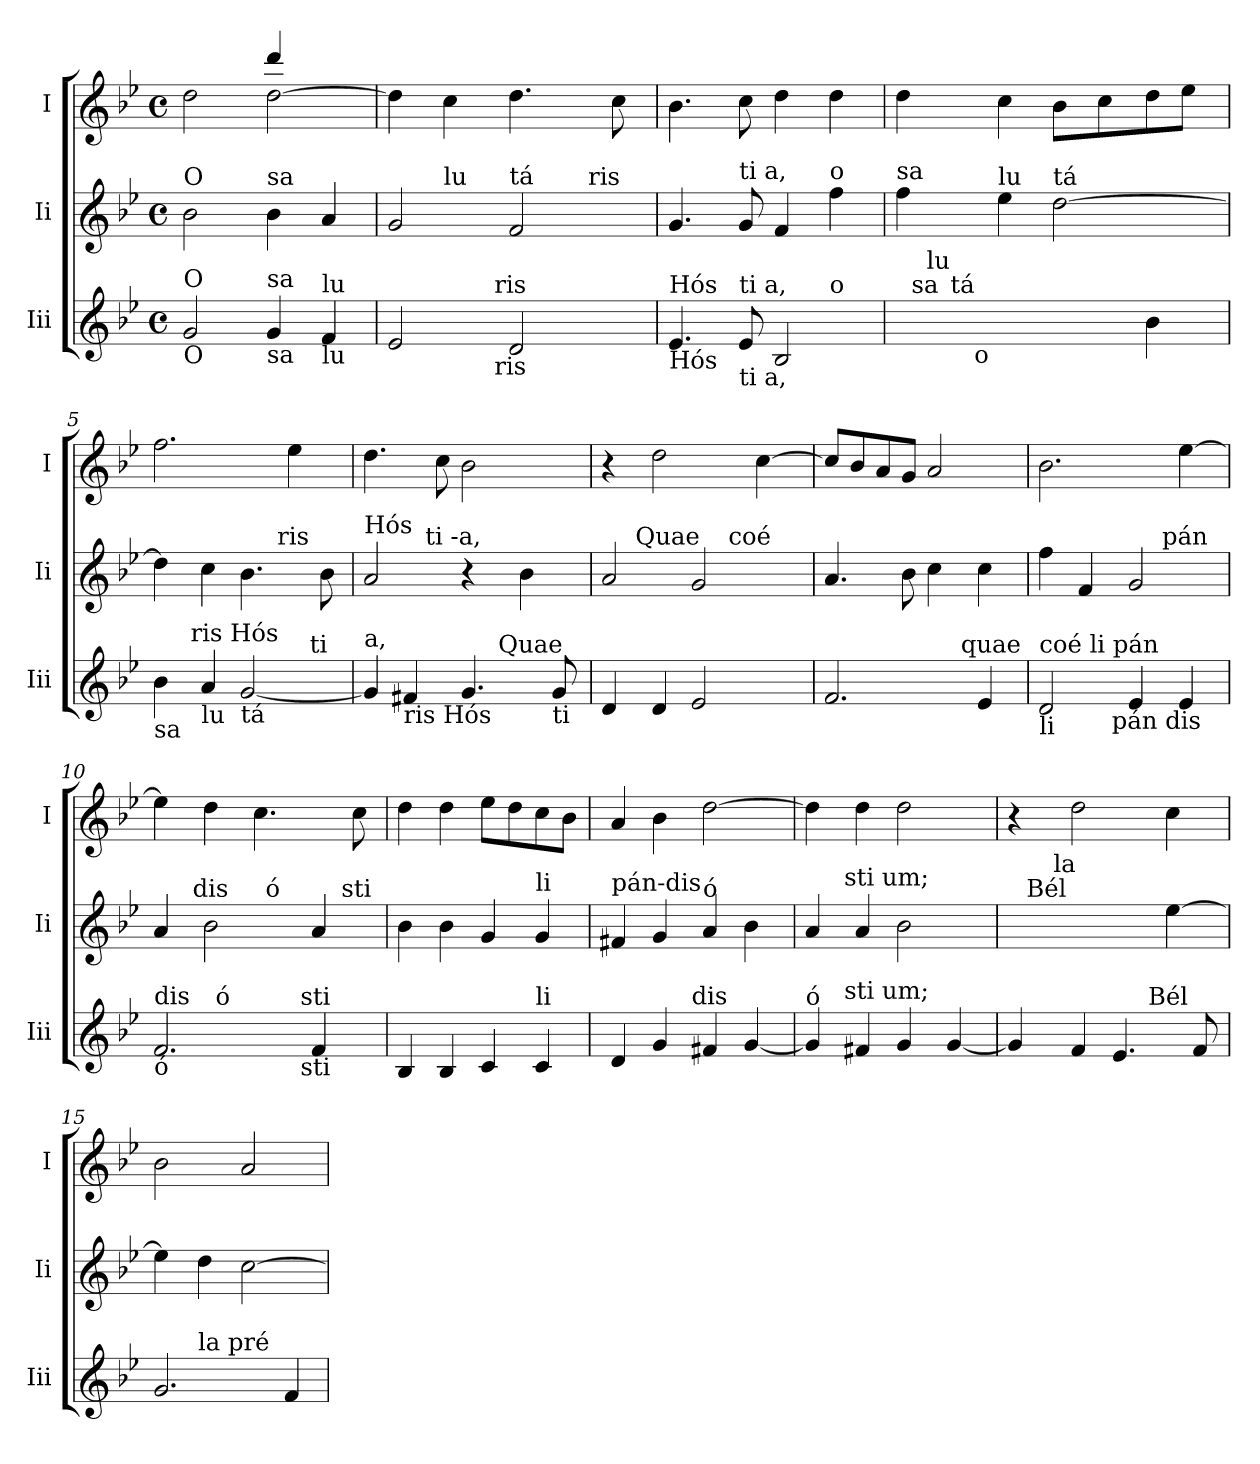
**kern	**kern	**kern
*part3	*part2	*part1
*staff3	*staff2	*staff1
*I"Iii	*I"Ii	*I"I
*I'Iii	*I'Ii	*I'I
*clefG2	*clefG2	*clefG2
*k[b-e-]	*k[b-e-]	*k[b-e-]
*B-:	*B-:	*B-:
*M4/4	*M4/4	*M4/4
*met(c)	*met(c)	*met(c)
=1	=1	=1
*	*	*^
!	!LO:TX:a:t=O	!	!
!LO:TX:b:t=O	!	!	!
!LO:TX:a:t=O	!	!	!
2g/	2b-\	2dd\	2ryy
!	!LO:TX:a:t=sa	!	!
!LO:TX:b:t=sa	!	!	!
!LO:TX:a:t=sa	!	!	!
4g/	4b-\	[>2dd\	4ddd/
!LO:TX:b:t=lu	!	!	!
!LO:TX:a:t=lu	!	!	!
4f/	4a/	.	4ryy
=2	=2	=2	=2
!LO:TX:b:t=tá	!	!	!
!LO:TX:a:t=tá	!	!	!
*^	*^	*	*
*	*	*	*^	*v	*v
2e-/	4...ryy	2g/	4ryy	2ryy	4dd\]
!	!	!	!LO:TX:a:t=lu	!	!
.	.	.	2.ryy	.	4cc\
!	!LO:TX:b:t=ris	!	!	!	!
!	!LO:TX:a:t=ris	!	!	!	!
.	2ryy	.	.	.	.
!	!	!LO:TX:a:t=tá	!	!	!
2d/	.	2f/	.	4ryy	4.dd\
.	.	.	.	16ryy	.
!	!	!	!	!LO:TX:a:t=ris	!
.	.	.	.	8.ryy	.
.	.	.	.	.	8cc\
.	32ryy	.	.	.	.
=3	=3	=3	=3	=3	=3
!	!	!LO:TX:a:t=Hós	!	!	!
!LO:TX:b:t=Hós	!	!	!	!	!
!LO:TX:a:t=Hós	!	!	!	!	!
*	*	*v	*v	*v	*
4.e-/	2.ryy	4.g/	4.b-\
!	!	!LO:TX:a:t=ti a,	!
!LO:TX:b:t=ti a,	!	!	!
!LO:TX:a:t=ti a,	!	!	!
8e-/	.	8g/	8cc\
2B-/	.	4f/	4dd\
!	!	!LO:TX:a:t=o	!
!	!LO:TX:a:t=o	!	!
.	4ryy	4ff\	4dd\
=4	=4	=4	=4
!	!	!LO:TX:a:t=sa	!
*^	*^	*	*
*	*	*^	*	*	*
2.ryy	32ryy	16ryy	8ryy	8.ryy	4ff\	4dd\
!	!LO:TX:a:t=sa	!	!	!	!	!
.	2ryy	.	.	.	.	.
!	!	!LO:TX:a:t=lu	!	!	!	!
.	.	2...ryy	.	.	.	.
!	!	!	!LO:TX:a:t=tá	!	!	!
.	.	.	2..ryy	.	.	.
!	!	!	!	!LO:TX:b:t=o	!	!
.	.	.	.	2ryy	.	.
!	!	!	!	!	!LO:TX:a:t=lu	!
.	.	.	.	.	4ee-\	4cc\
!	!	!	!	!	!LO:TX:a:t=tá	!
.	.	.	.	.	[>2dd\	8b-\L
.	4...ryy	.	.	.	.	.
.	.	.	.	.	.	8cc\
.	.	.	.	4ryy	.	.
4b-\	.	.	.	.	.	8dd\
.	.	.	.	.	.	8ee-\J
.	.	.	.	16ryy	.	.
=5	=5	=5	=5	=5	=5	=5
!LO:TX:b:t=sa	!	!	!	!	!	!
*	*	*v	*v	*v	*^	*
4b-\	8..ryy	2ryy	4dd\]	2ryy	2.ff\
!	!LO:TX:a:t=ris Hós	!	!	!	!
.	2ryy	.	.	.	.
!LO:TX:b:t=lu	!	!	!	!	!
4a/	.	.	4cc\	.	.
!LO:TX:b:t=tá	!	!	!	!	!
[<2g/	.	4ryy	4.b-\	8..ryy	.
!	!	!	!	!LO:TX:a:t=ris	!
.	4ryy	.	.	4ryy	.
.	.	16.ryy	.	.	4ee-\
!	!	!LO:TX:a:t=ti	!	!	!
.	.	8ryy	.	.	.
.	.	.	8b-\	.	.
.	32ryy	32ryy	.	32ryy	.
!!LO:LB:g=z
=6	=6	=6	=6	=6	=6
!	!	!	!LO:TX:a:t=Hós	!	!
!LO:TX:a:t=a,	!	!	!	!	!
*	*v	*v	*	*	*
4g/]	2ryy	2a/	4ryy	4.dd\
!LO:TX:b:t=ris Hós	!	!	!	!
4f#X/	.	.	16.ryy	.
!	!	!	!LO:TX:a:t=ti -a,	!
.	.	.	2ryy	.
.	.	.	.	8cc\
4.g/	8ryy	4r	.	2b-\
.	32ryy	.	.	.
!	!LO:TX:a:t=Quae	!	!	!
.	4ryy	.	.	.
.	.	4b-\	.	.
.	.	.	8ryy	.
!LO:TX:b:t=ti	!	!	!	!
8g/	.	.	.	.
.	16.ryy	.	.	.
.	.	.	32ryy	.
=7	=7	=7	=7	=7
!LO:TX:a:t=coé	!	!	!	!
!LO:TX:b:t=a, Quaecoé	!	!	!	!
*v	*v	*	*^	*
4d/	2a/	8.ryy	2ryy	4r
!	!	!LO:TX:a:t=Quae	!	!
.	.	2ryy	.	.
4d/	.	.	.	2dd\
2e-/	2g/	.	8ryy	.
.	.	.	32ryy	.
!	!	!	!LO:TX:a:t=coé	!
.	.	.	4ryy	.
.	.	4ryy	.	.
.	.	.	.	[>4cc\
.	.	.	16.ryy	.
.	.	16ryy	.	.
=8	=8	=8	=8	=8
!LO:TX:a:t=li	!	!	!	!
*^	*v	*v	*v	*
2.f/	2ryy	4.a/	8cc/L]
.	.	.	8b-/
.	.	.	8a/
.	.	8b-\	8g/J
.	8.ryy	4cc\	2a/
!	!LO:TX:a:t=quae	!	!
.	4ryy	.	.
4e-/	.	4cc\	.
.	16ryy	.	.
=9	=9	=9	=9
!	!	!LO:TX:a:t=li	!
!LO:TX:a:t=coé li pán	!	!	!
!LO:TX:b:t=li	!	!	!
*	*	*^	*
2d/	4..ryy	4ff\	2ryy	2.b-\
.	.	4f/	.	.
!	!LO:TX:b:t=pán dis	!	!	!
.	2ryy	.	.	.
4e-/	.	2g/	8.ryy	.
!	!	!	!LO:TX:a:t=pán	!
.	.	.	4ryy	.
4e-/	.	.	.	[>4ee-\
.	16ryy	.	16ryy	.
=10	=10	=10	=10	=10
!LO:TX:a:t=dis	!	!	!	!
!LO:TX:b:t=ó	!	!	!	!
*	*^	*^	*^	*
2.f/	4ryy	2ryy	4a/	8..ryy	2ryy	2ryy	4ee-\]
!	!	!	!	!LO:TX:a:t=dis	!	!	!
.	.	.	.	2ryy	.	.	.
.	32ryy	.	2b-\	.	.	.	4dd\
!	!LO:TX:a:t=ó	!	!	!	!	!	!
.	2ryy	.	.	.	.	.	.
.	.	8..ryy	.	.	32ryy	4ryy	4.cc\
!	!	!	!	!	!LO:TX:a:t=ó	!	!
.	.	.	.	.	4...ryy	.	.
!	!	!LO:TX:b:t=sti	!	!	!	!	!
!	!	!LO:TX:a:t=sti	!	!	!	!	!
.	.	4ryy	.	4ryy	.	.	.
4f/	.	.	4a/	.	.	16.ryy	.
.	8..ryy	.	.	.	.	.	.
!	!	!	!	!	!	!LO:TX:a:t=sti	!
.	.	.	.	.	.	8ryy	.
.	.	.	.	.	.	.	8cc\
.	.	32ryy	.	32ryy	.	32ryy	.
!!LO:LB:g=z
=11	=11	=11	=11	=11	=11	=11	=11
!	!	!	!LO:TX:a:t=um, quae coé	!	!	!	!
!LO:TX:a:t=um, quae coé	!	!	!	!	!	!	!
*v	*v	*v	*	*	*	*	*
*	*v	*v	*v	*v	*
4B-/	4b-\	4dd\
4B-/	4b-\	4dd\
4c/	4g/	8ee-\L
.	.	8dd\
!	!LO:TX:a:t=li	!
!LO:TX:a:t=li	!	!
4c/	4g/	8cc\
.	.	8b-\J
=12	=12	=12
!	!LO:TX:a:t=pán-dis	!
!LO:TX:a:t=pán	!	!
*^	*	*
4d/	4...ryy	4f#X/	4a/
4g/	.	4g/	4b-\
!	!LO:TX:a:t=dis	!	!
.	2ryy	.	.
!	!	!LO:TX:a:t=ó	!
4f#X/	.	4a/	[>2dd\
[<4g/	.	4b-\	.
.	32ryy	.	.
=13	=13	=13	=13
!LO:TX:a:t=ó	!	!	!
*	*	*^	*
4g/]	8..ryy	4a/	8..ryy	4dd\]
!	!	!	!LO:TX:a:t=sti um;	!
!	!LO:TX:a:t=sti um;	!	!	!
.	2ryy	.	2ryy	.
4f#X/	.	4a/	.	4dd\
4g/	.	2b-\	.	2dd\
.	4ryy	.	4ryy	.
[<4g/	.	.	.	.
.	32ryy	.	32ryy	.
=14	=14	=14	=14	=14
*	*	*	*^	*
4g/]	2ryy	2.ryy	16ryy	8.ryy	4r
!	!	!	!LO:TX:a:t=Bél	!	!
.	.	.	2...ryy	.	.
!	!	!	!	!LO:TX:a:t=la	!
.	.	.	.	2ryy	.
4f/	.	.	.	.	2dd\
4.e-/	8.ryy	.	.	.	.
!	!LO:TX:a:t=Bél	!	!	!	!
.	4ryy	.	.	4ryy	.
.	.	[>4ee-\	.	.	4cc\
8f/	.	.	.	.	.
.	16ryy	.	.	16ryy	.
=15	=15	=15	=15	=15	=15
!	!	!LO:TX:a:t=pré	!	!	!
*	*	*v	*v	*v	*
2.g/	4ryy	4ee-\]	2b-\
!	!LO:TX:a:t=la pré	!	!
.	2.ryy	4dd\	.
.	.	[>2cc\	2a/
4f/	.	.	.
*v	*v	*	*
=	=	=
*-	*-	*-
